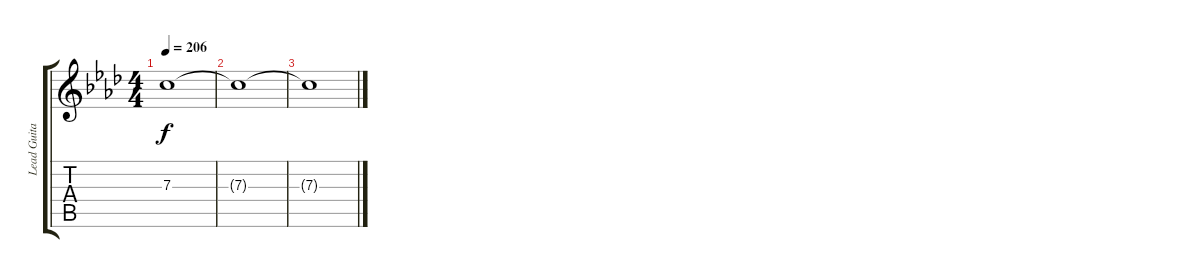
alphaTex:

\track ("Lead Guitar" "Lead Guita") {instrument distortionguitar}
\staff {score tabs}
\tuning (D4 A3 F3 C3 G2 C2) {hide}
\ts (4 4)
\tempo 206
\clef g2
\ks fminor
7.3.1{dy f} |
7.3{t}.1 |
7.3{t}.1
